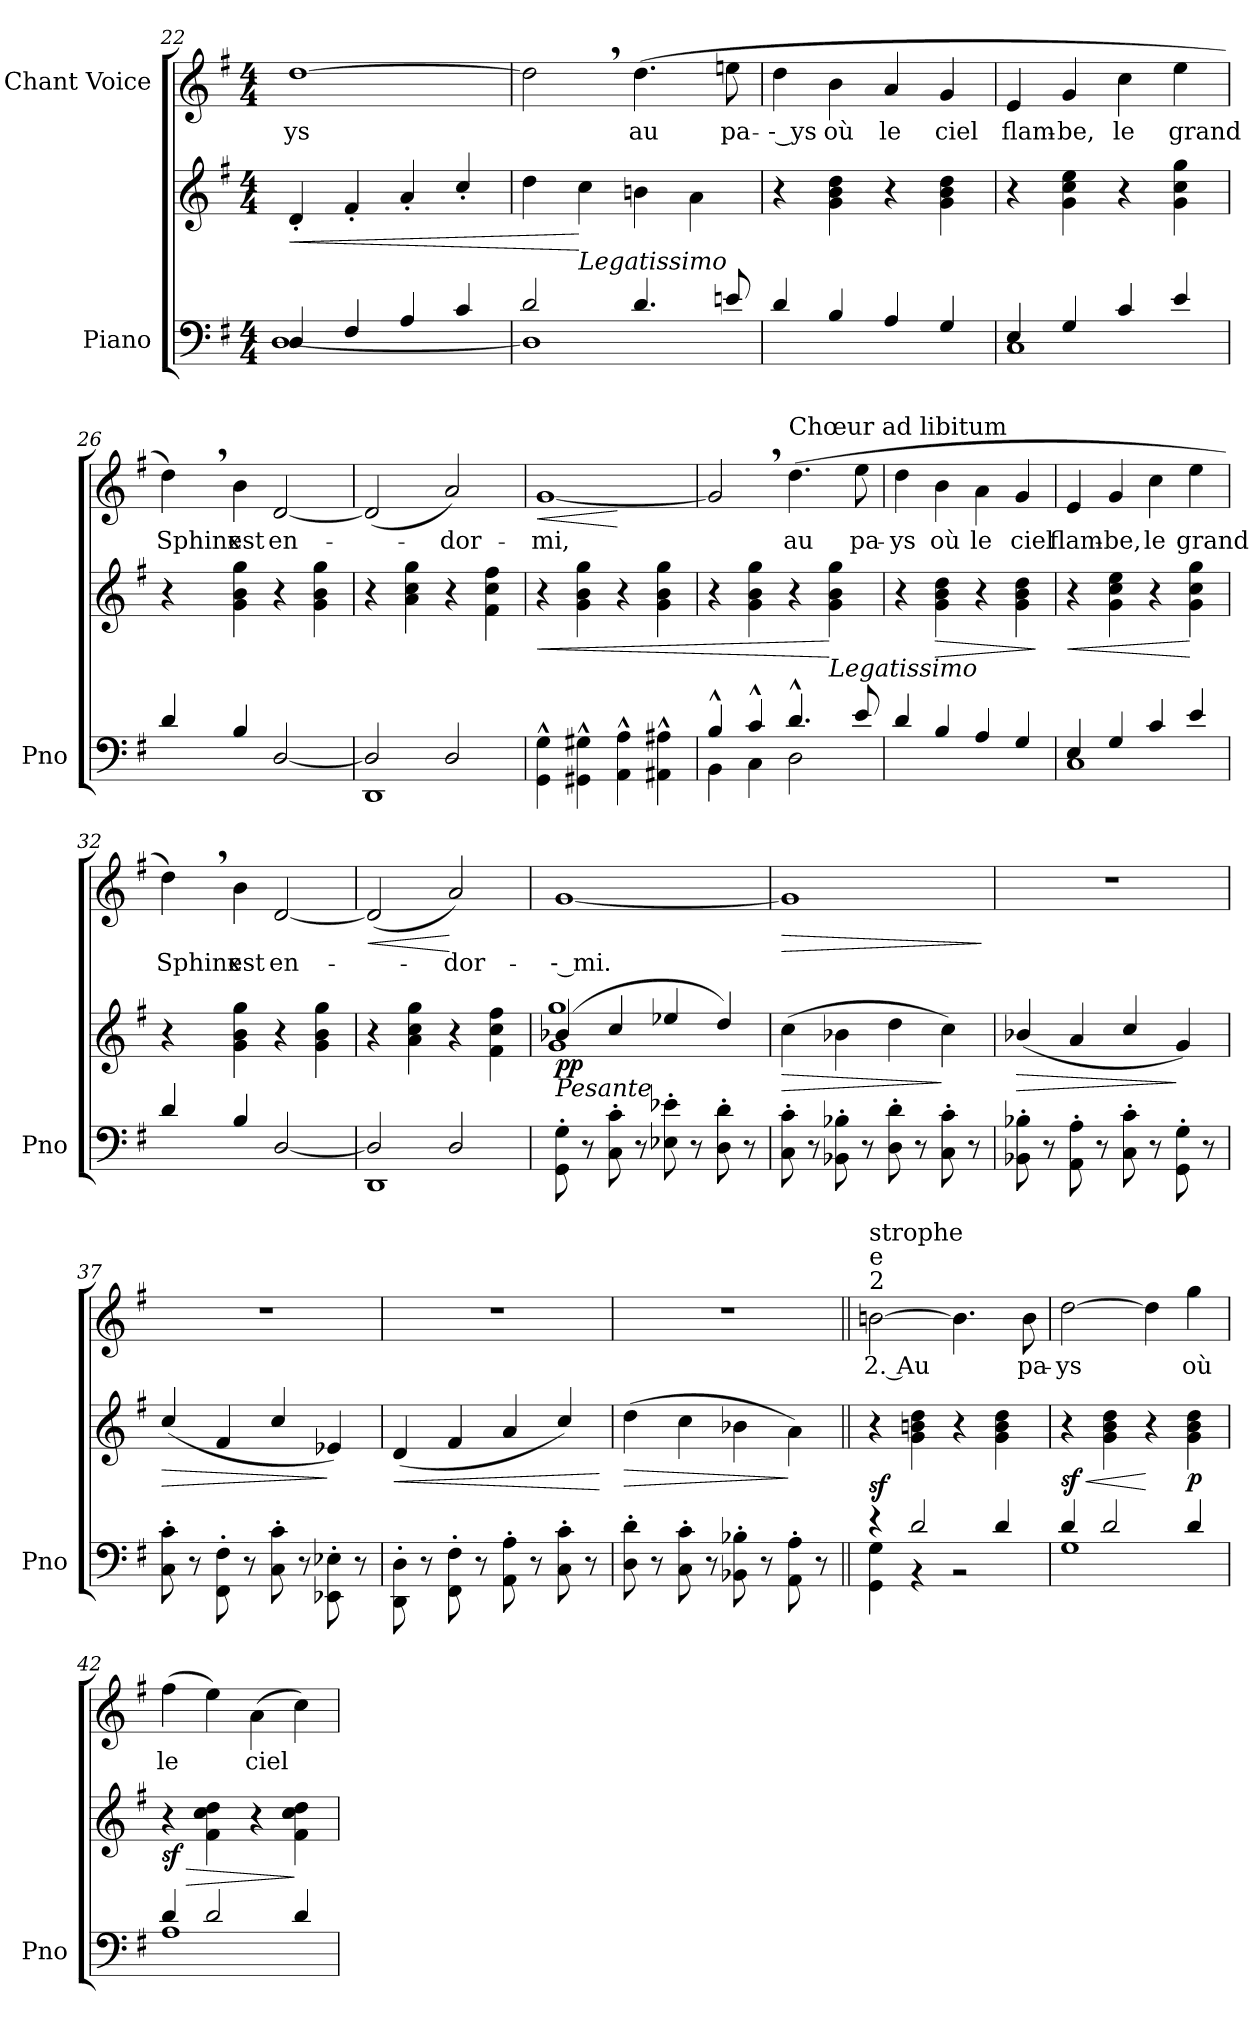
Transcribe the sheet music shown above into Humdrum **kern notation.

**kern	**kern	**dynam	**kern	**text	**dynam
*part2	*part2	*part2	*part1	*part1	*part1
*staff3	*staff2	*staff2/3	*staff1	*staff1	*staff1
*I"Piano	*	*	*I"Chant Voice	*	*
*I'Pno	*	*	*	*	*
*clefF4	*clefG2	*	*clefG2	*	*
*k[f#]	*k[f#]	*	*k[f#]	*	*
*M4/4	*M4/4	*	*M4/4	*	*
=22	=22	=22	=22	=22	=22
*^	*	*	*	*	*
!	!	!	!LO:HP:b	!	!LO:LY:b	!
4D/	[1D	4d'/	<	[1dd	-ys	.
4F#/	.	4f#'/	.	.	.	.
4A/	.	4a'/	.	.	.	.
4c/	.	4cc'/	.	.	.	.
=23	=23	=23	=23	=23	=23	=23
2d/	1D]	4dd\	.	2dd,\]	.	.
!	!	!LO:TX:b:i:t=Legatissimo	!	!	!	!
.	.	4cc\	[	.	.	.
!	!	!	!	!	!LO:LY:b	!
4.d/	.	4bn\	.	(4.dd\	au	.
.	.	4a\	.	.	.	.
!	!	!	!	!	!LO:LY:b	!
8en/	.	.	.	8een\	pa-	.
*v	*v	*	*	*	*	*
!!LO:LB:g=z
=24	=24	=24	=24	=24	=24
!	!	!	!	!LO:LY:b	!
4d/	4r	.	4dd\	-- ys	.
!	!	!	!	!LO:LY:b	!
4B/	4g\ 4b\ 4dd\	.	4b\	où	.
!	!	!	!	!LO:LY:b	!
4A/	4r	.	4a/	le	.
!	!	!	!	!LO:LY:b	!
4G/	4g\ 4b\ 4dd\	.	4g/	ciel	.
=25	=25	=25	=25	=25	=25
*^	*	*	*	*	*
!	!	!	!	!	!LO:LY:b	!
4E/	1C	4r	.	4e/	flam-	.
!	!	!	!	!	!LO:LY:b	!
4G/	.	4g\ 4cc\ 4ee\	.	4g/	-be,	.
!	!	!	!	!	!LO:LY:b	!
4c/	.	4r	.	4cc\	le	.
!	!	!	!	!	!LO:LY:b	!
4e/	.	4g\ 4cc\ 4gg\	.	4ee\	grand	.
*v	*v	*	*	*	*	*
=26	=26	=26	=26	=26	=26
!	!	!	!	!LO:LY:b	!
4d/	4r	.	4dd,\)	Sphinx	.
!	!	!	!	!LO:LY:b	!
4B/	4g\ 4b\ 4gg\	.	4b\	est	.
!	!	!	!	!LO:LY:b	!
[2D/	4r	.	[2d/	en-	.
.	4g\ 4b\ 4gg\	.	.	.	.
=27	=27	=27	=27	=27	=27
*^	*	*	*	*	*
2D/]	1DD	4r	.	(2d/]	.	.
.	.	4a\ 4cc\ 4gg\	.	.	.	.
!	!	!	!	!	!LO:LY:b	!
2D/	.	4r	.	2a/)	-dor-	.
.	.	4f#\ 4cc\ 4ff#\	.	.	.	.
*v	*v	*	*	*	*	*
=28	=28	=28	=28	=28	=28
!	!	!LO:HP:b	!	!LO:LY:b	!LO:HP:b
*	*	*	*^	*	*
4GG\^^ 4G\^^	4r	<	[<1g	2ryy	-mi,	<
4GG#X\^^ 4G#X\^^	4g\ 4b\ 4gg\	.	.	.	.	.
4AA\^^ 4A\^^	4r	.	.	2ryy	.	[
4AA#X\^^ 4A#X\^^	4g\ 4b\ 4gg\	.	.	.	.	.
*	*	*	*v	*v	*	*
!!LO:LB:g=z
=29	=29	=29	=29	=29	=29
*^	*	*	*	*	*
4B^^/	4BB\	4r	.	2g,/]	.	.
4c^^/	4C\	4g\ 4b\ 4gg\	.	.	.	.
!	!	!	!	!LO:TX:a:t=Chœur ad libitum	!	!
!	!	!	!	!	!LO:LY:b	!
4.d^^/	2D\	4r	.	(4.dd\	au	.
!	!	!LO:TX:b:i:t=Legatissimo	!	!	!	!
.	.	4g\ 4b\ 4gg\	[	.	.	.
!	!	!	!	!	!LO:LY:b	!
8e/	.	.	.	8ee\	pa-	.
*v	*v	*	*	*	*	*
=30	=30	=30	=30	=30	=30
!	!	!	!	!LO:LY:b	!
4d/	4r	.	4dd\	-ys	.
!	!	!LO:HP:b	!	!LO:LY:b	!
4B/	4g\ 4b\ 4dd\	>	4b\	où	.
!	!	!	!	!LO:LY:b	!
4A/	4r	.	4a\	le	.
!	!	!	!	!LO:LY:b	!
4G/	4g\ 4b\ 4dd\	.	4g/	ciel	.
.	.	]	.	.	.
=31	=31	=31	=31	=31	=31
*^	*	*	*	*	*
!	!	!	!LO:HP:b	!	!LO:LY:b	!
4E/	1C	4r	<	4e/	flam-	.
!	!	!	!	!	!LO:LY:b	!
4G/	.	4g\ 4cc\ 4ee\	.	4g/	-be,	.
!	!	!	!	!	!LO:LY:b	!
4c/	.	4r	.	4cc\	le	.
!	!	!	!	!	!LO:LY:b	!
4e/	.	4g\ 4cc\ 4gg\	[	4ee\	grand	.
*v	*v	*	*	*	*	*
=32	=32	=32	=32	=32	=32
!	!	!	!	!LO:LY:b	!
4d/	4r	.	4dd,\)	Sphinx	.
!	!	!	!	!LO:LY:b	!
4B/	4g\ 4b\ 4gg\	.	4b\	est	.
!	!	!	!	!LO:LY:b	!
[2D/	4r	.	[2d/	en-	.
.	4g\ 4b\ 4gg\	.	.	.	.
=33	=33	=33	=33	=33	=33
*^	*	*	*	*	*
!	!	!	!	!	!	!LO:HP:b
2D/]	1DD	4r	.	(2d/]	.	<
.	.	4a\ 4cc\ 4gg\	.	.	.	.
!	!	!	!	!	!LO:LY:b	!
2D/	.	4r	.	2a/)	-dor-	[
.	.	4f#\ 4cc\ 4ff#\	.	.	.	.
*v	*v	*	*	*	*	*
!!LO:LB:g=z
=34	=34	=34	=34	=34	=34
*	*^	*	*	*	*
!	!LO:TX:b:i:t=Pesante	!	!	!	!	!
!	!	!	!LO:DY:b	!	!LO:LY:b	!
8GG\' 8G\'	(>4b-X/	1g 1gg	pp	[1g	-- mi.	.
8r	.	.	.	.	.	.
8C\' 8c\'	4cc/	.	.	.	.	.
8r	.	.	.	.	.	.
8E-X\' 8e-X\'	4ee-X/	.	.	.	.	.
8r	.	.	.	.	.	.
8D\' 8d\'	4dd/)	.	.	.	.	.
8r	.	.	.	.	.	.
*	*v	*v	*	*	*	*
=35	=35	=35	=35	=35	=35
!	!	!LO:HP:b	!	!	!LO:HP:b
8C\' 8c\'	(>4cc\	>	1g]	.	>
8r	.	.	.	.	.
8BB-X\' 8B-X\'	4b-X\	.	.	.	.
8r	.	.	.	.	.
8D\' 8d\'	4dd\	.	.	.	.
8r	.	.	.	.	.
8C\' 8c\'	4cc\)	]	.	.	.
8r	.	.	.	.	.
.	.	.	.	.	]
=36	=36	=36	=36	=36	=36
!	!	!LO:HP:b	!	!	!
8BB-X\' 8B-X\'	(4b-X/	>	1r	.	.
8r	.	.	.	.	.
8AA\' 8A\'	4a/	.	.	.	.
8r	.	.	.	.	.
8C\' 8c\'	4cc/	.	.	.	.
8r	.	.	.	.	.
8GG\' 8G\'	4g/)	]	.	.	.
8r	.	.	.	.	.
=37	=37	=37	=37	=37	=37
!	!	!LO:HP:b	!	!	!
8C\' 8c\'	(4cc/	>	1r	.	.
8r	.	.	.	.	.
8FF#\' 8F#\'	4f#/	.	.	.	.
8r	.	.	.	.	.
8C\' 8c\'	4cc/	.	.	.	.
8r	.	.	.	.	.
8EE-X\' 8E-X\'	4e-X/)	]	.	.	.
8r	.	.	.	.	.
!!LO:PB:g=z
=38	=38	=38	=38	=38	=38
!	!	!LO:HP:b	!	!	!
8DD\' 8D\'	(<4d/	<	1r	.	.
8r	.	.	.	.	.
8FF#\' 8F#\'	4f#/	.	.	.	.
8r	.	.	.	.	.
8AA\' 8A\'	4a/	.	.	.	.
8r	.	.	.	.	.
8C\' 8c\'	4cc/)	.	.	.	.
8r	.	.	.	.	.
.	.	[	.	.	.
!!LO:PB:g=z
=39	=39	=39	=39	=39	=39
!	!	!LO:HP:b	!	!	!
8D\' 8d\'	(4dd\	>	1r	.	.
8r	.	.	.	.	.
8C\' 8c\'	4cc\	.	.	.	.
8r	.	.	.	.	.
8BB-X\' 8B-X\'	4b-X\	.	.	.	.
8r	.	.	.	.	.
8AA\' 8A\'	4a\)	]	.	.	.
8r	.	.	.	.	.
=40||	=40||	=40||	=40||	=40||	=40||
*^	*	*	*	*	*
!	!	!	!	!LO:TX:a:t=2	!	!
!	!	!	!	!LO:TX:a:t=e	!	!
!	!	!	!	!LO:TX:a:t=strophe	!	!
!	!	!	!LO:DY:a=2	!	!LO:LY:b	!
4r	4GG\ 4G\	4r	sf	[2bn\	2. Au	.
2d/	4r	4g\ 4bn\ 4dd\	.	.	.	.
.	2r	4r	.	4.b\]	.	.
4d/	.	4g\ 4b\ 4dd\	.	.	.	.
!	!	!	!	!	!LO:LY:b	!
.	.	.	.	8b\	pa-	.
=41	=41	=41	=41	=41	=41	=41
!	!	!	!LO:HP:b	!	!LO:LY:b	!
!	!	!	!LO:DY:n=1:b	!	!	!
4d/	1G	4r	< sf	[2dd\	-ys	.
2d/	.	4g\ 4b\ 4dd\	.	.	.	.
.	.	4r	[	4dd\]	.	.
!	!	!	!LO:DY:n=2:b	!	!LO:LY:b	!
4d/	.	4g\ 4b\ 4dd\	p	4gg\	où	.
=42	=42	=42	=42	=42	=42	=42
!	!	!	!LO:HP:b	!	!LO:LY:b	!
!	!	!	!LO:DY:n=1:b	!	!	!
4d/	1A	4r	> sf	(4ff#\	le	.
2d/	.	4f#\ 4cc\ 4dd\	.	4ee\)	.	.
!	!	!	!	!	!LO:LY:b	!
.	.	4r	.	(4a\	ciel	.
4d/	.	4f#\ 4cc\ 4dd\	]	4cc\)	.	.
*v	*v	*	*	*	*	*
=	=	=	=	=	=
*-	*-	*-	*-	*-	*-
